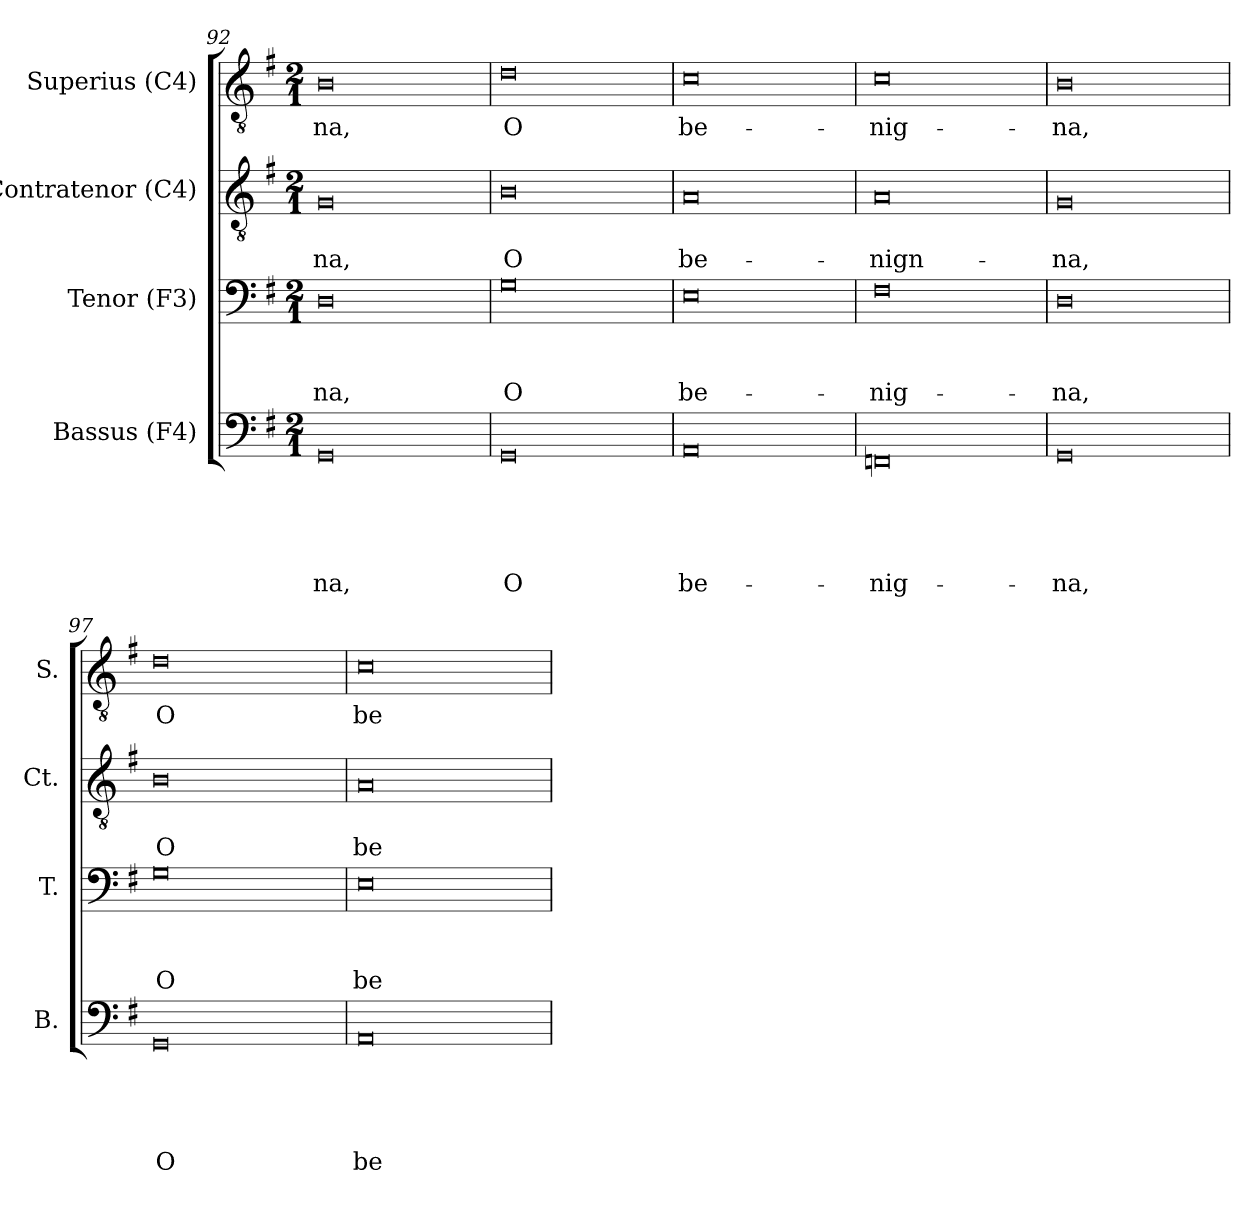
**kern	**text	**text	**text	**text	**text	**kern	**text	**text	**text	**kern	**text	**text	**kern	**text
*part4	*part4	*part4	*part4	*part4	*part4	*part3	*part3	*part3	*part3	*part2	*part2	*part2	*part1	*part1
*staff4	*staff4	*staff4	*staff4	*staff4	*staff4	*staff3	*staff3	*staff3	*staff3	*staff2	*staff2	*staff2	*staff1	*staff1
*I"Bassus (F4)	*	*	*	*	*	*I"Tenor (F3)	*	*	*	*I"Contratenor (C4)	*	*	*I"Superius (C4)	*
*I'B.	*	*	*	*	*	*I'T.	*	*	*	*I'Ct.	*	*	*I'S.	*
*clefF4	*	*	*	*	*	*clefF4	*	*	*	*clefGv2	*	*	*clefGv2	*
*k[f#]	*	*	*	*	*	*k[f#]	*	*	*	*k[f#]	*	*	*k[f#]	*
*G:	*	*	*	*	*	*G:	*	*	*	*G:	*	*	*G:	*
*M2/1	*	*	*	*	*	*M2/1	*	*	*	*M2/1	*	*	*M2/1	*
=92	=92	=92	=92	=92	=92	=92	=92	=92	=92	=92	=92	=92	=92	=92
!	!	!	!	!	!LO:LY:b	!	!	!	!LO:LY:b	!	!	!LO:LY:b	!	!LO:LY:b
0GG	.	.	.	.	-na,	0D	.	.	-na,	0G	.	-na,	0B	-na,
=93	=93	=93	=93	=93	=93	=93	=93	=93	=93	=93	=93	=93	=93	=93
!	!	!	!	!	!LO:LY:b:rj	!	!	!	!LO:LY:b:rj	!	!	!LO:LY:b:rj	!	!LO:LY:b:rj
0GG	.	.	.	.	O	0G	.	.	O	0B	.	O	0d	O
=94	=94	=94	=94	=94	=94	=94	=94	=94	=94	=94	=94	=94	=94	=94
!	!	!	!	!	!LO:LY:b:rj	!	!	!	!LO:LY:b:rj	!	!	!LO:LY:b:rj	!	!LO:LY:b:rj
0AA	.	.	.	.	be-	0E	.	.	be-	0A	.	be-	0c	be-
=95	=95	=95	=95	=95	=95	=95	=95	=95	=95	=95	=95	=95	=95	=95
!	!	!	!	!	!LO:LY:b	!	!	!	!LO:LY:b	!	!	!LO:LY:b:rj	!	!LO:LY:b
0FFn	.	.	.	.	-nig-	0F#	.	.	-nig-	0A	.	-nign-	0c	-nig-
=96	=96	=96	=96	=96	=96	=96	=96	=96	=96	=96	=96	=96	=96	=96
!	!	!	!	!	!LO:LY:b	!	!	!	!LO:LY:b	!	!	!LO:LY:b	!	!LO:LY:b
0GG	.	.	.	.	-na,	0D	.	.	-na,	0G	.	-na,	0B	-na,
=97	=97	=97	=97	=97	=97	=97	=97	=97	=97	=97	=97	=97	=97	=97
!	!	!	!	!	!LO:LY:b:rj	!	!	!	!LO:LY:b:rj	!	!	!LO:LY:b:rj	!	!LO:LY:b:rj
0GG	.	.	.	.	O	0G	.	.	O	0B	.	O	0d	O
=98	=98	=98	=98	=98	=98	=98	=98	=98	=98	=98	=98	=98	=98	=98
!	!	!	!	!	!LO:LY:b:rj	!	!	!	!LO:LY:b:rj	!	!	!LO:LY:b:rj	!	!LO:LY:b:rj
0AA	.	.	.	.	be-	0E	.	.	be-	0A	.	be-	0c	be-
=	=	=	=	=	=	=	=	=	=	=	=	=	=	=
*-	*-	*-	*-	*-	*-	*-	*-	*-	*-	*-	*-	*-	*-	*-
